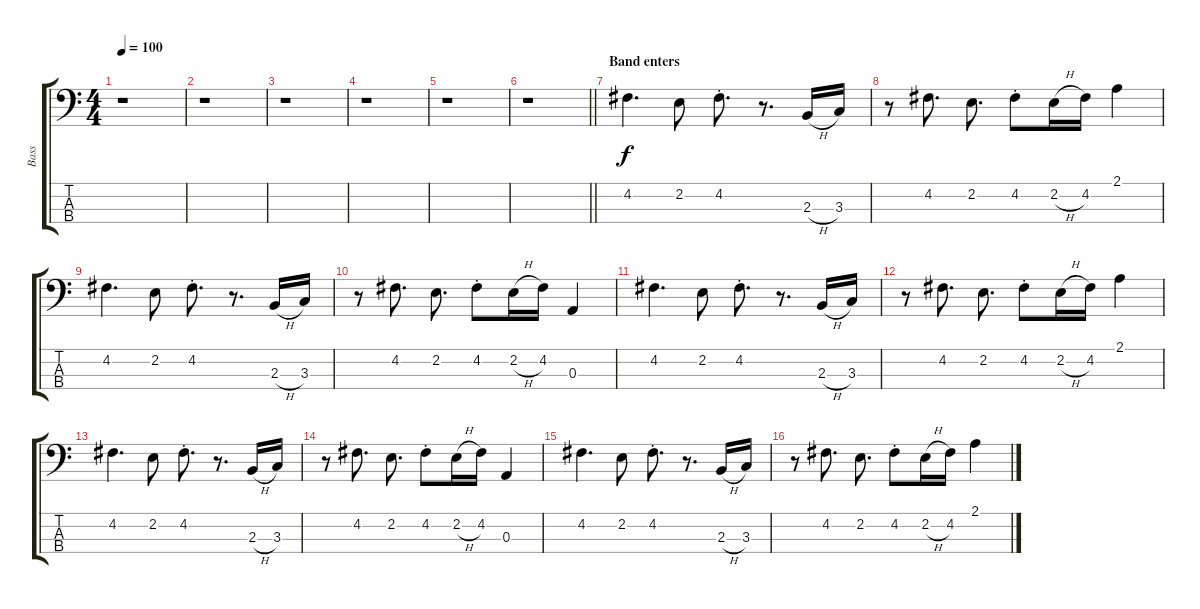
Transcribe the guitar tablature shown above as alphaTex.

\track ("Bass" "Bass") {instrument electricbassfinger}
\staff {score tabs}
\tuning (G2 D2 A1 E1) {hide}
\ts (4 4)
\tempo 100
\clef f4
\ks c
r.1{dy f} |
r.1 |
r.1 |
r.1 |
r.1 |
\barLineRight lightlight
r.1 |
\section ("" "Band enters")
4.2.4{d} 2.2.8 4.2{st}.8{d} r.8{d} 2.3{h}.16 3.3.16 |
r.8 4.2.8{d} 2.2.8{d} 4.2{st}.8 2.2{h}.16 4.2.16 2.1.4 |
4.2.4{d} 2.2.8 4.2{st}.8{d} r.8{d} 2.3{h}.16 3.3.16 |
r.8 4.2.8{d} 2.2.8{d} 4.2{st}.8 2.2{h}.16 4.2.16 0.3.4 |
4.2.4{d} 2.2.8 4.2{st}.8{d} r.8{d} 2.3{h}.16 3.3.16 |
r.8 4.2.8{d} 2.2.8{d} 4.2{st}.8 2.2{h}.16 4.2.16 2.1.4 |
4.2.4{d} 2.2.8 4.2{st}.8{d} r.8{d} 2.3{h}.16 3.3.16 |
r.8 4.2.8{d} 2.2.8{d} 4.2{st}.8 2.2{h}.16 4.2.16 0.3.4 |
4.2.4{d} 2.2.8 4.2{st}.8{d} r.8{d} 2.3{h}.16 3.3.16 |
r.8 4.2.8{d} 2.2.8{d} 4.2{st}.8 2.2{h}.16 4.2.16 2.1.4
